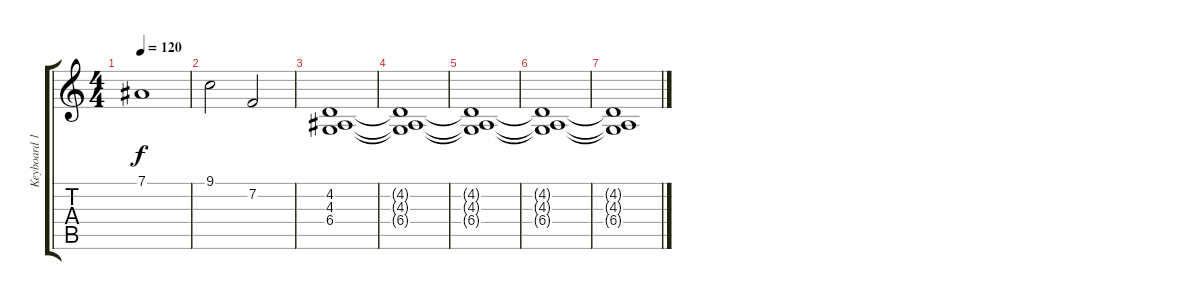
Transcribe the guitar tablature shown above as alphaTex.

\track ("Keyboard 1" "Keyboard 1") {instrument fx7echoes}
\staff {score tabs}
\tuning (Eb4 Bb3 Gb3 Db3 Ab2 Eb2) {hide}
\ts (4 4)
\tempo 120
\clef g2
\ks c
7.1.1{dy f volume 13 instrument stringensemble1} |
9.1.2 7.2.2 |
(4.2 4.3 6.4).1{volume 2} |
(4.2{t} 4.3{t} 6.4{t}).1 |
(4.2{t} 4.3{t} 6.4{t}).1 |
(4.2{t} 4.3{t} 6.4{t}).1 |
(4.2{t} 4.3{t} 6.4{t}).1{volume 0}
